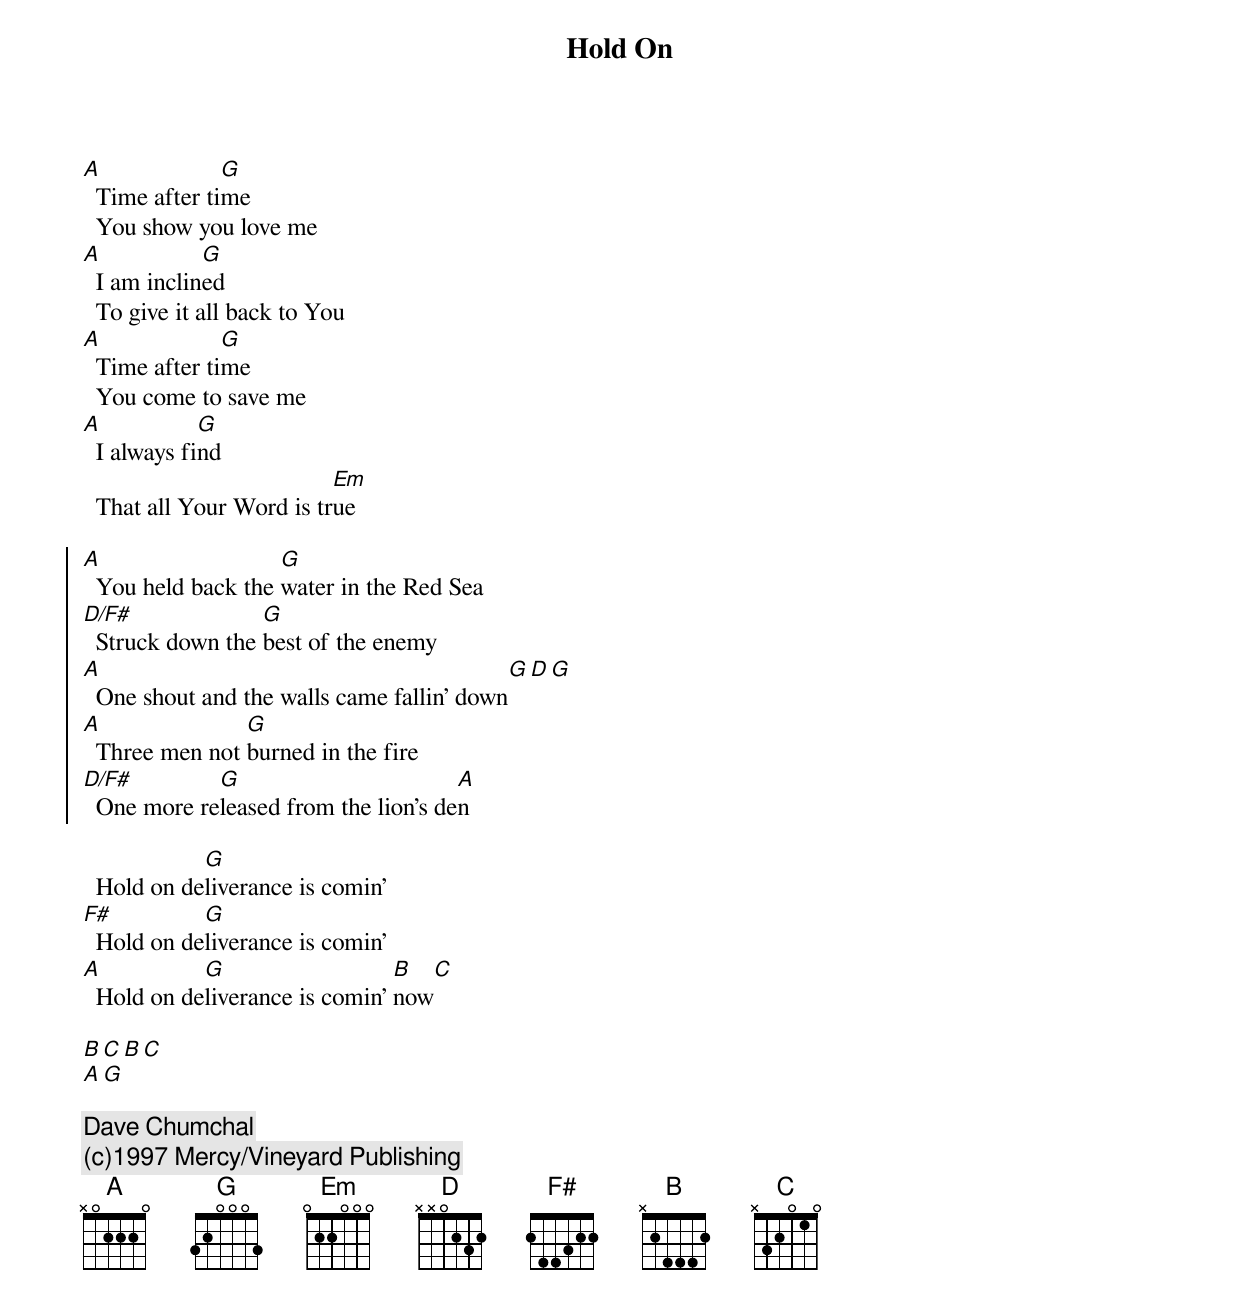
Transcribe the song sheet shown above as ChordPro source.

{t:Hold On}
[A]  Time after ti[G]me
  You show you love me
[A]  I am inclin[G]ed
  To give it all back to You
[A]  Time after ti[G]me
  You come to save me
[A]  I always fi[G]nd
  That all Your Word is tr[Em]ue

{soc}
[A]  You held back the [G]water in the Red Sea
[D/F#]  Struck down the [G]best of the enemy
[A]  One shout and the walls came fallin' down[G][D][G]
[A]  Three men not [G]burned in the fire
[D/F#]  One more re[G]leased from the lion's de[A]n
{eoc}

  Hold on de[G]liverance is comin'
[F#]  Hold on de[G]liverance is comin'
[A]  Hold on de[G]liverance is comin' [B]now[C]

[B][C][B][C]
[A][G]

{c:Dave Chumchal}
{c:(c)1997 Mercy/Vineyard Publishing}
